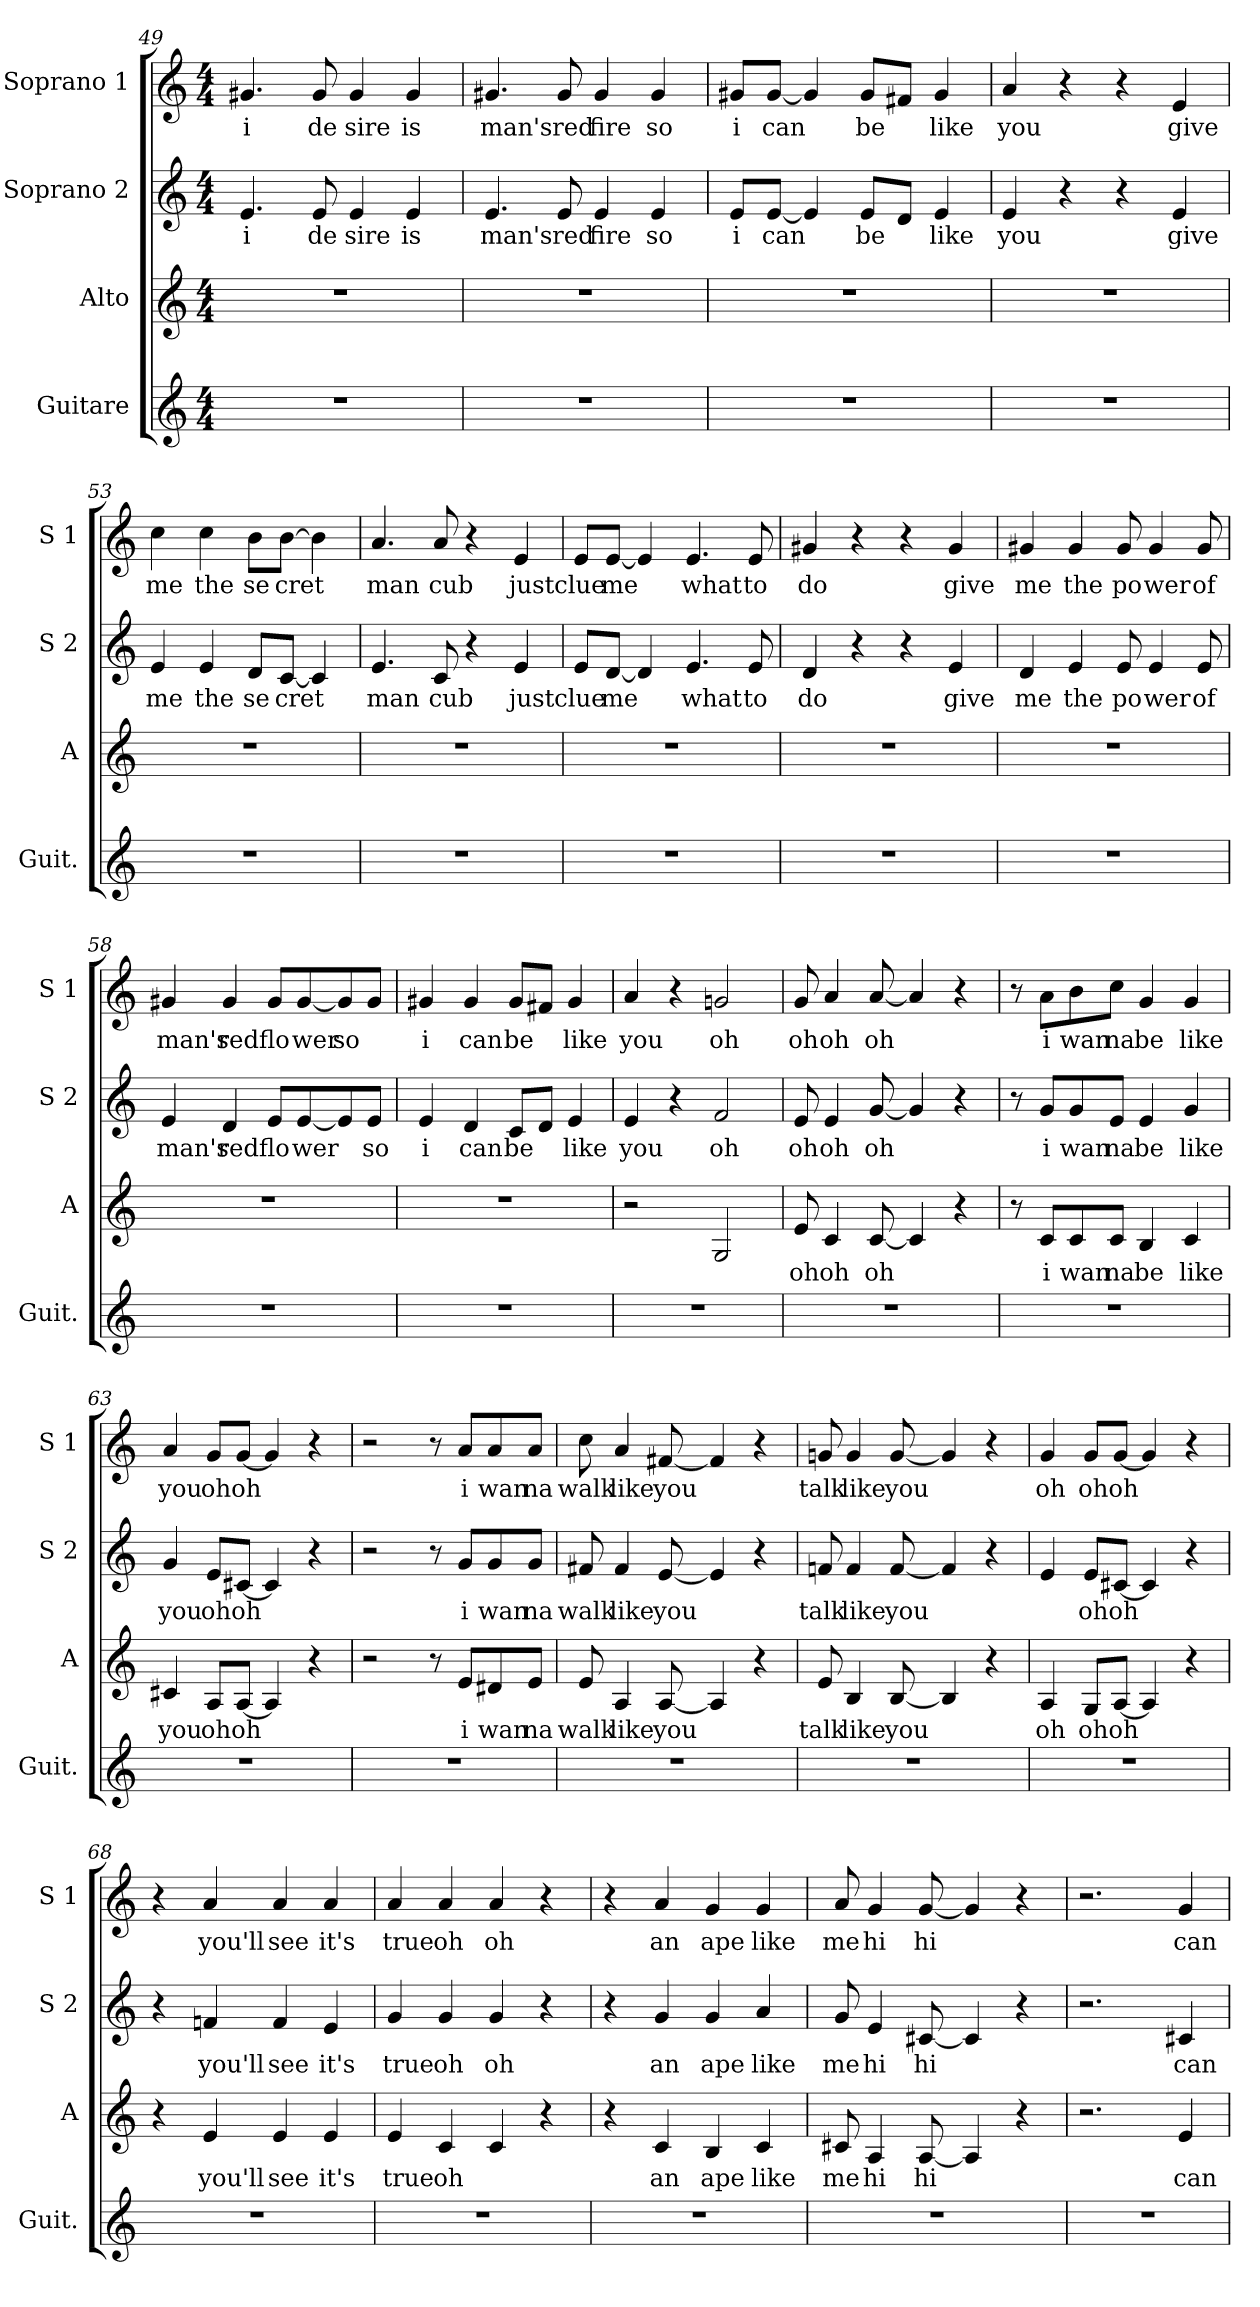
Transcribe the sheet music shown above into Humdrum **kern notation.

**kern	**kern	**text	**kern	**text	**kern	**text
*part4	*part3	*part3	*part2	*part2	*part1	*part1
*staff4	*staff3	*staff3	*staff2	*staff2	*staff1	*staff1
*I"Guitare	*I"Alto	*	*I"Soprano 2	*	*I"Soprano 1	*
*I'Guit.	*I'A	*	*I'S 2	*	*I'S 1	*
!!LO:PB:g=z
*clefG2	*clefG2	*	*clefG2	*	*clefG2	*
*ITrd7c12	*	*	*	*	*	*
*k[]	*k[]	*	*k[]	*	*k[]	*
*C:	*C:	*	*C:	*	*C:	*
*M4/4	*M4/4	*	*M4/4	*	*M4/4	*
=49	=49	=49	=49	=49	=49	=49
!	!	!	!	!LO:LY:b	!	!LO:LY:b
1r	1r	.	4.e/	i	4.g#X/	i
!	!	!	!	!LO:LY:b	!	!LO:LY:b
.	.	.	8e/	de	8g#/	de
!	!	!	!	!LO:LY:b	!	!LO:LY:b
.	.	.	4e/	sire	4g#/	sire
!	!	!	!	!LO:LY:b	!	!LO:LY:b
.	.	.	4e/	is	4g#/	is
=50	=50	=50	=50	=50	=50	=50
!	!	!	!	!LO:LY:b	!	!LO:LY:b
1r	1r	.	4.e/	man's	4.g#X/	man's
!	!	!	!	!LO:LY:b	!	!LO:LY:b
.	.	.	8e/	red	8g#/	red
!	!	!	!	!LO:LY:b	!	!LO:LY:b
.	.	.	4e/	fire	4g#/	fire
!	!	!	!	!LO:LY:b	!	!LO:LY:b
.	.	.	4e/	so	4g#/	so
=51	=51	=51	=51	=51	=51	=51
!	!	!	!	!LO:LY:b	!	!LO:LY:b
1r	1r	.	8e/L	i	8g#X/L	i
!	!	!	!	!LO:LY:b	!	!LO:LY:b
.	.	.	[8e/J	can	[8g#/J	can
.	.	.	4e/]	.	4g#/]	.
!	!	!	!	!LO:LY:b	!	!LO:LY:b
.	.	.	8e/L	be	8g#/L	be
.	.	.	8d/J	.	8f#X/J	.
!	!	!	!	!LO:LY:b	!	!LO:LY:b
.	.	.	4e/	like	4g#/	like
=52	=52	=52	=52	=52	=52	=52
!	!	!	!	!LO:LY:b	!	!LO:LY:b
1r	1r	.	4e/	you	4a/	you
.	.	.	4r	.	4r	.
.	.	.	4r	.	4r	.
!	!	!	!	!LO:LY:b	!	!LO:LY:b
.	.	.	4e/	give	4e/	give
!!LO:LB:g=z
=53	=53	=53	=53	=53	=53	=53
!	!	!	!	!LO:LY:b	!	!LO:LY:b
1r	1r	.	4e/	me	4cc\	me
!	!	!	!	!LO:LY:b	!	!LO:LY:b
.	.	.	4e/	the	4cc\	the
!	!	!	!	!LO:LY:b	!	!LO:LY:b
.	.	.	8d/L	se	8b\L	se
!	!	!	!	!LO:LY:b	!	!LO:LY:b
.	.	.	[8c/J	cret	[8b\J	cret
.	.	.	4c/]	.	4b\]	.
=54	=54	=54	=54	=54	=54	=54
!	!	!	!	!LO:LY:b	!	!LO:LY:b
1r	1r	.	4.e/	man	4.a/	man
!	!	!	!	!LO:LY:b	!	!LO:LY:b
.	.	.	8c/	cub	8a/	cub
.	.	.	4r	.	4r	.
!	!	!	!	!LO:LY:b	!	!LO:LY:b
.	.	.	4e/	just	4e/	just
=55	=55	=55	=55	=55	=55	=55
!	!	!	!	!LO:LY:b	!	!LO:LY:b
1r	1r	.	8e/L	clue	8e/L	clue
!	!	!	!	!LO:LY:b	!	!LO:LY:b
.	.	.	[8d/J	me	[8e/J	me
.	.	.	4d/]	.	4e/]	.
!	!	!	!	!LO:LY:b	!	!LO:LY:b
.	.	.	4.e/	what	4.e/	what
!	!	!	!	!LO:LY:b	!	!LO:LY:b
.	.	.	8e/	to	8e/	to
=56	=56	=56	=56	=56	=56	=56
!	!	!	!	!LO:LY:b	!	!LO:LY:b
1r	1r	.	4d/	do	4g#X/	do
.	.	.	4r	.	4r	.
.	.	.	4r	.	4r	.
!	!	!	!	!LO:LY:b	!	!LO:LY:b
.	.	.	4e/	give	4g#/	give
!!LO:LB:g=z
=57	=57	=57	=57	=57	=57	=57
!	!	!	!	!LO:LY:b	!	!LO:LY:b
1r	1r	.	4d/	me	4g#X/	me
!	!	!	!	!LO:LY:b	!	!LO:LY:b
.	.	.	4e/	the	4g#/	the
!	!	!	!	!LO:LY:b	!	!LO:LY:b
.	.	.	8e/	po	8g#/	po
!	!	!	!	!LO:LY:b	!	!LO:LY:b
.	.	.	4e/	wer	4g#/	wer
!	!	!	!	!LO:LY:b	!	!LO:LY:b
.	.	.	8e/	of	8g#/	of
=58	=58	=58	=58	=58	=58	=58
!	!	!	!	!LO:LY:b	!	!LO:LY:b
1r	1r	.	4e/	man's	4g#X/	man's
!	!	!	!	!LO:LY:b	!	!LO:LY:b
.	.	.	4d/	red	4g#/	red
!	!	!	!	!LO:LY:b	!	!LO:LY:b
.	.	.	8e/L	flo	8g#/L	flo
!	!	!	!	!LO:LY:b	!	!LO:LY:b
.	.	.	[8e/	wer	[8g#/	wer
!	!	!	!	!	!	!LO:LY:b
.	.	.	8e/]	.	8g#/]	so
!	!	!	!	!LO:LY:b	!	!
.	.	.	8e/J	so	8g#/J	.
=59	=59	=59	=59	=59	=59	=59
!	!	!	!	!LO:LY:b	!	!LO:LY:b
1r	1r	.	4e/	i	4g#X/	i
!	!	!	!	!LO:LY:b	!	!LO:LY:b
.	.	.	4d/	can	4g#/	can
!	!	!	!	!LO:LY:b	!	!LO:LY:b
.	.	.	8c/L	be	8g#/L	be
.	.	.	8d/J	.	8f#X/J	.
!	!	!	!	!LO:LY:b	!	!LO:LY:b
.	.	.	4e/	like	4g#/	like
=60	=60	=60	=60	=60	=60	=60
!	!	!	!	!LO:LY:b	!	!LO:LY:b
1r	2r	.	4e/	you	4a/	you
.	.	.	4r	.	4r	.
!	!	!	!	!LO:LY:b	!	!LO:LY:b
.	2G/	.	2f/	oh	2gn/	oh
!!LO:PB:g=z
=61	=61	=61	=61	=61	=61	=61
!	!	!LO:LY:b	!	!LO:LY:b	!	!LO:LY:b
1r	8e/	oh	8e/	oh	8g/	oh
!	!	!LO:LY:b	!	!LO:LY:b	!	!LO:LY:b
.	4c/	oh	4e/	oh	4a/	oh
!	!	!LO:LY:b	!	!LO:LY:b	!	!LO:LY:b
.	[8c/	oh	[8g/	oh	[8a/	oh
.	4c/]	.	4g/]	.	4a/]	.
.	4r	.	4r	.	4r	.
=62	=62	=62	=62	=62	=62	=62
1r	8r	.	8r	.	8r	.
!	!	!LO:LY:b	!	!LO:LY:b	!	!LO:LY:b
.	8c/L	i	8g/L	i	8a\L	i
!	!	!LO:LY:b	!	!LO:LY:b	!	!LO:LY:b
.	8c/	wan	8g/	wan	8b\	wan
!	!	!LO:LY:b	!	!LO:LY:b	!	!LO:LY:b
.	8c/J	na	8e/J	na	8cc\J	na
!	!	!LO:LY:b	!	!LO:LY:b	!	!LO:LY:b
.	4B/	be	4e/	be	4g/	be
!	!	!LO:LY:b	!	!LO:LY:b	!	!LO:LY:b
.	4c/	like	4g/	like	4g/	like
=63	=63	=63	=63	=63	=63	=63
!	!	!LO:LY:b	!	!LO:LY:b	!	!LO:LY:b
1r	4c#X/	you	4g/	you	4a/	you
!	!	!LO:LY:b	!	!LO:LY:b	!	!LO:LY:b
.	8A/L	oh	8e/L	oh	8g/L	oh
!	!	!LO:LY:b	!	!LO:LY:b	!	!LO:LY:b
.	[8A/J	oh	[8c#X/J	oh	[8g/J	oh
.	4A/]	.	4c#/]	.	4g/]	.
.	4r	.	4r	.	4r	.
=64	=64	=64	=64	=64	=64	=64
1r	2r	.	2r	.	2r	.
.	8r	.	8r	.	8r	.
!	!	!LO:LY:b	!	!LO:LY:b	!	!LO:LY:b
.	8e/L	i	8g/L	i	8a/L	i
!	!	!LO:LY:b	!	!LO:LY:b	!	!LO:LY:b
.	8d#X/	wan	8g/	wan	8a/	wan
!	!	!LO:LY:b	!	!LO:LY:b	!	!LO:LY:b
.	8e/J	na	8g/J	na	8a/J	na
!!LO:LB:g=z
=65	=65	=65	=65	=65	=65	=65
!	!	!LO:LY:b	!	!LO:LY:b	!	!LO:LY:b
1r	8e/	walk	8f#X/	walk	8cc\	walk
!	!	!LO:LY:b	!	!LO:LY:b	!	!LO:LY:b
.	4A/	like	4f#/	like	4a/	like
!	!	!LO:LY:b	!	!LO:LY:b	!	!LO:LY:b
.	[8A/	you	[8e/	you	[8f#X/	you
.	4A/]	.	4e/]	.	4f#/]	.
.	4r	.	4r	.	4r	.
=66	=66	=66	=66	=66	=66	=66
!	!	!LO:LY:b	!	!LO:LY:b	!	!LO:LY:b
1r	8e/	talk	8fn/	talk	8gn/	talk
!	!	!LO:LY:b	!	!LO:LY:b	!	!LO:LY:b
.	4B/	like	4f/	like	4g/	like
!	!	!LO:LY:b	!	!LO:LY:b	!	!LO:LY:b
.	[8B/	you	[8f/	you	[8g/	you
.	4B/]	.	4f/]	.	4g/]	.
.	4r	.	4r	.	4r	.
=67	=67	=67	=67	=67	=67	=67
!	!	!LO:LY:b	!	!	!	!LO:LY:b
1r	4A/	oh	4e/	.	4g/	oh
!	!	!LO:LY:b	!	!LO:LY:b	!	!LO:LY:b
.	8G/L	oh	8e/L	oh	8g/L	oh
!	!	!LO:LY:b	!	!LO:LY:b	!	!LO:LY:b
.	[8A/J	oh	[8c#X/J	oh	[8g/J	oh
.	4A/]	.	4c#/]	.	4g/]	.
.	4r	.	4r	.	4r	.
=68	=68	=68	=68	=68	=68	=68
1r	4r	.	4r	.	4r	.
!	!	!LO:LY:b	!	!LO:LY:b	!	!LO:LY:b
.	4e/	you'll	4fn/	you'll	4a/	you'll
!	!	!LO:LY:b	!	!LO:LY:b	!	!LO:LY:b
.	4e/	see	4f/	see	4a/	see
!	!	!LO:LY:b	!	!LO:LY:b	!	!LO:LY:b
.	4e/	it's	4e/	it's	4a/	it's
!!LO:LB:g=z
=69	=69	=69	=69	=69	=69	=69
!	!	!LO:LY:b	!	!LO:LY:b	!	!LO:LY:b
1r	4e/	true	4g/	true	4a/	true
!	!	!LO:LY:b	!	!LO:LY:b	!	!LO:LY:b
.	4c/	oh	4g/	oh	4a/	oh
!	!	!	!	!LO:LY:b	!	!LO:LY:b
.	4c/	.	4g/	oh	4a/	oh
.	4r	.	4r	.	4r	.
=70	=70	=70	=70	=70	=70	=70
1r	4r	.	4r	.	4r	.
!	!	!LO:LY:b	!	!LO:LY:b	!	!LO:LY:b
.	4c/	an	4g/	an	4a/	an
!	!	!LO:LY:b	!	!LO:LY:b	!	!LO:LY:b
.	4B/	ape	4g/	ape	4g/	ape
!	!	!LO:LY:b	!	!LO:LY:b	!	!LO:LY:b
.	4c/	like	4a/	like	4g/	like
=71	=71	=71	=71	=71	=71	=71
!	!	!LO:LY:b	!	!LO:LY:b	!	!LO:LY:b
1r	8c#X/	me	8g/	me	8a/	me
!	!	!LO:LY:b	!	!LO:LY:b	!	!LO:LY:b
.	4A/	hi	4e/	hi	4g/	hi
!	!	!LO:LY:b	!	!LO:LY:b	!	!LO:LY:b
.	[8A/	hi	[8c#X/	hi	[8g/	hi
.	4A/]	.	4c#/]	.	4g/]	.
.	4r	.	4r	.	4r	.
=72	=72	=72	=72	=72	=72	=72
1r	2.r	.	2.r	.	2.r	.
!	!	!LO:LY:b	!	!LO:LY:b	!	!LO:LY:b
.	4e/	can	4c#X/	can	4g/	can
=	=	=	=	=	=	=
*-	*-	*-	*-	*-	*-	*-
